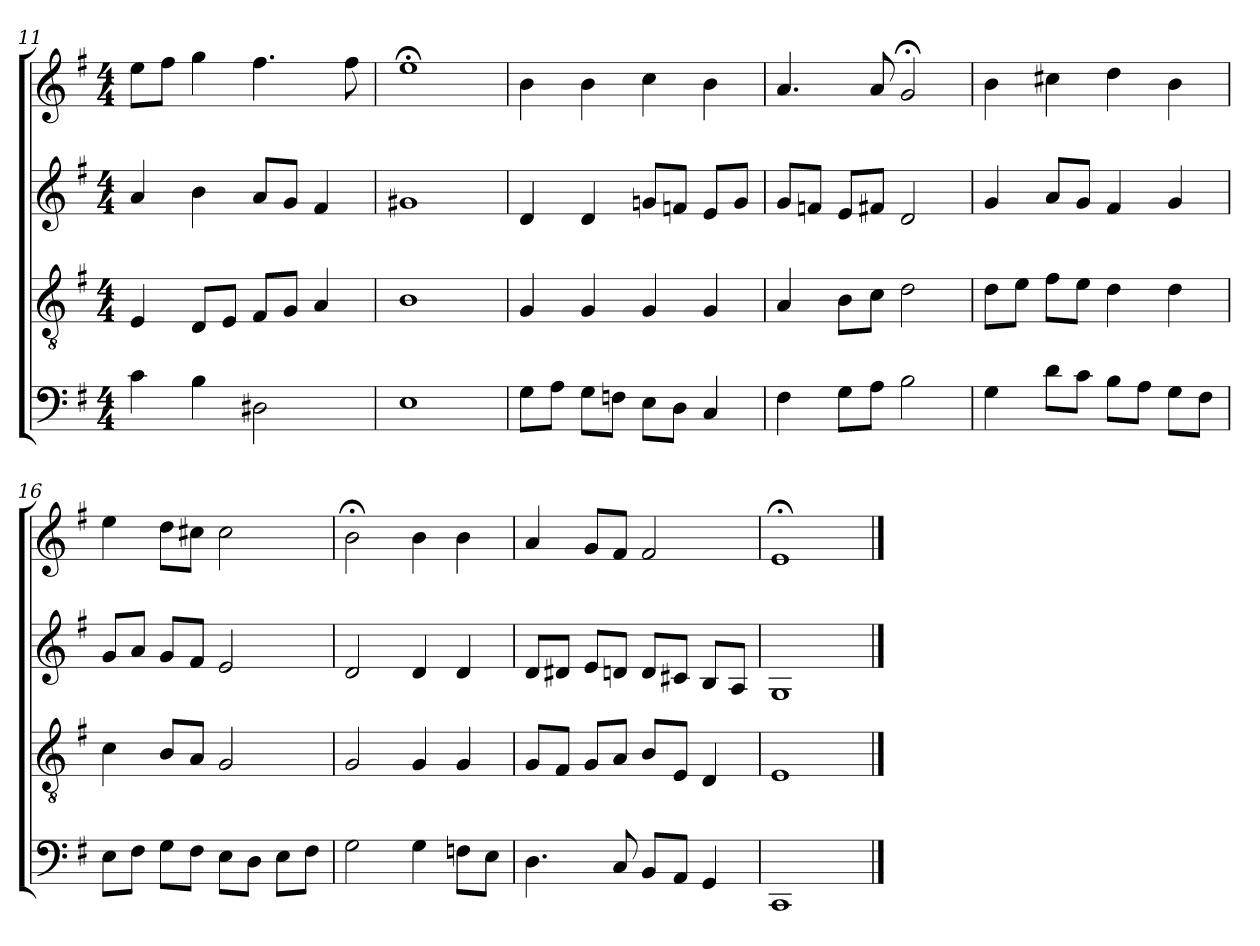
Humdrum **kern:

**kern	**kern	**kern	**kern
*part4	*part3	*part2	*part1
*staff4	*staff3	*staff2	*staff1
!!LO:LB:g=z
*clefF4	*clefGv2	*clefG2	*clefG2
*k[f#]	*k[f#]	*k[f#]	*k[f#]
*M4/4	*M4/4	*M4/4	*M4/4
=11	=11	=11	=11
4c\	4E/	4a/	8ee\L
.	.	.	8ff#\J
4B\	8D/L	4b\	4gg\
.	8E/J	.	.
2D#X\	8F#/L	8a/L	4.ff#\
.	8G/J	8g/J	.
.	4A/	4f#/	.
.	.	.	8ff#\
=12	=12	=12	=12
1E	1B	1g#X	1ee;
=13	=13	=13	=13
8G\L	4G/	4d/	4b\
8A\J	.	.	.
8G\L	4G/	4d/	4b\
8Fn\J	.	.	.
8E\L	4G/	8gn/L	4cc\
8D\J	.	8fn/J	.
4C/	4G/	8e/L	4b\
.	.	8g/J	.
=14	=14	=14	=14
4F#\	4A/	8g/L	4.a/
.	.	8fn/J	.
8G\L	8B\L	8e/L	.
8A\J	8c\J	8f#X/J	8a/
2B\	2d\	2d/	2g;/
=15	=15	=15	=15
4G\	8d\L	4g/	4b\
.	8e\J	.	.
8d\L	8f#\L	8a/L	4cc#X\
8c\J	8e\J	8g/J	.
8B\L	4d\	4f#/	4dd\
8A\J	.	.	.
8G\L	4d\	4g/	4b\
8F#\J	.	.	.
=16	=16	=16	=16
8E\L	4c\	8g/L	4ee\
8F#\J	.	8a/J	.
8G\L	8B/L	8g/L	8dd\L
8F#\J	8A/J	8f#/J	8cc#X\J
8E\L	2G/	2e/	2cc#\
8D\J	.	.	.
8E\L	.	.	.
8F#\J	.	.	.
!!LO:PB:g=z
=17	=17	=17	=17
2G\	2G/	2d/	2b;\
4G\	4G/	4d/	4b\
8Fn\L	4G/	4d/	4b\
8E\J	.	.	.
=18	=18	=18	=18
4.D\	8G/L	8d/L	4a/
.	8F#/J	8d#X/J	.
.	8G/L	8e/L	8g/L
8C/	8A/J	8dn/J	8f#/J
8BB/L	8B/L	8d/L	2f#/
8AA/J	8E/J	8c#X/J	.
4GG/	4D/	8B/L	.
.	.	8A/J	.
=19	=19	=19	=19
1CC	1E	1G	1e;
==	==	==	==
*-	*-	*-	*-
